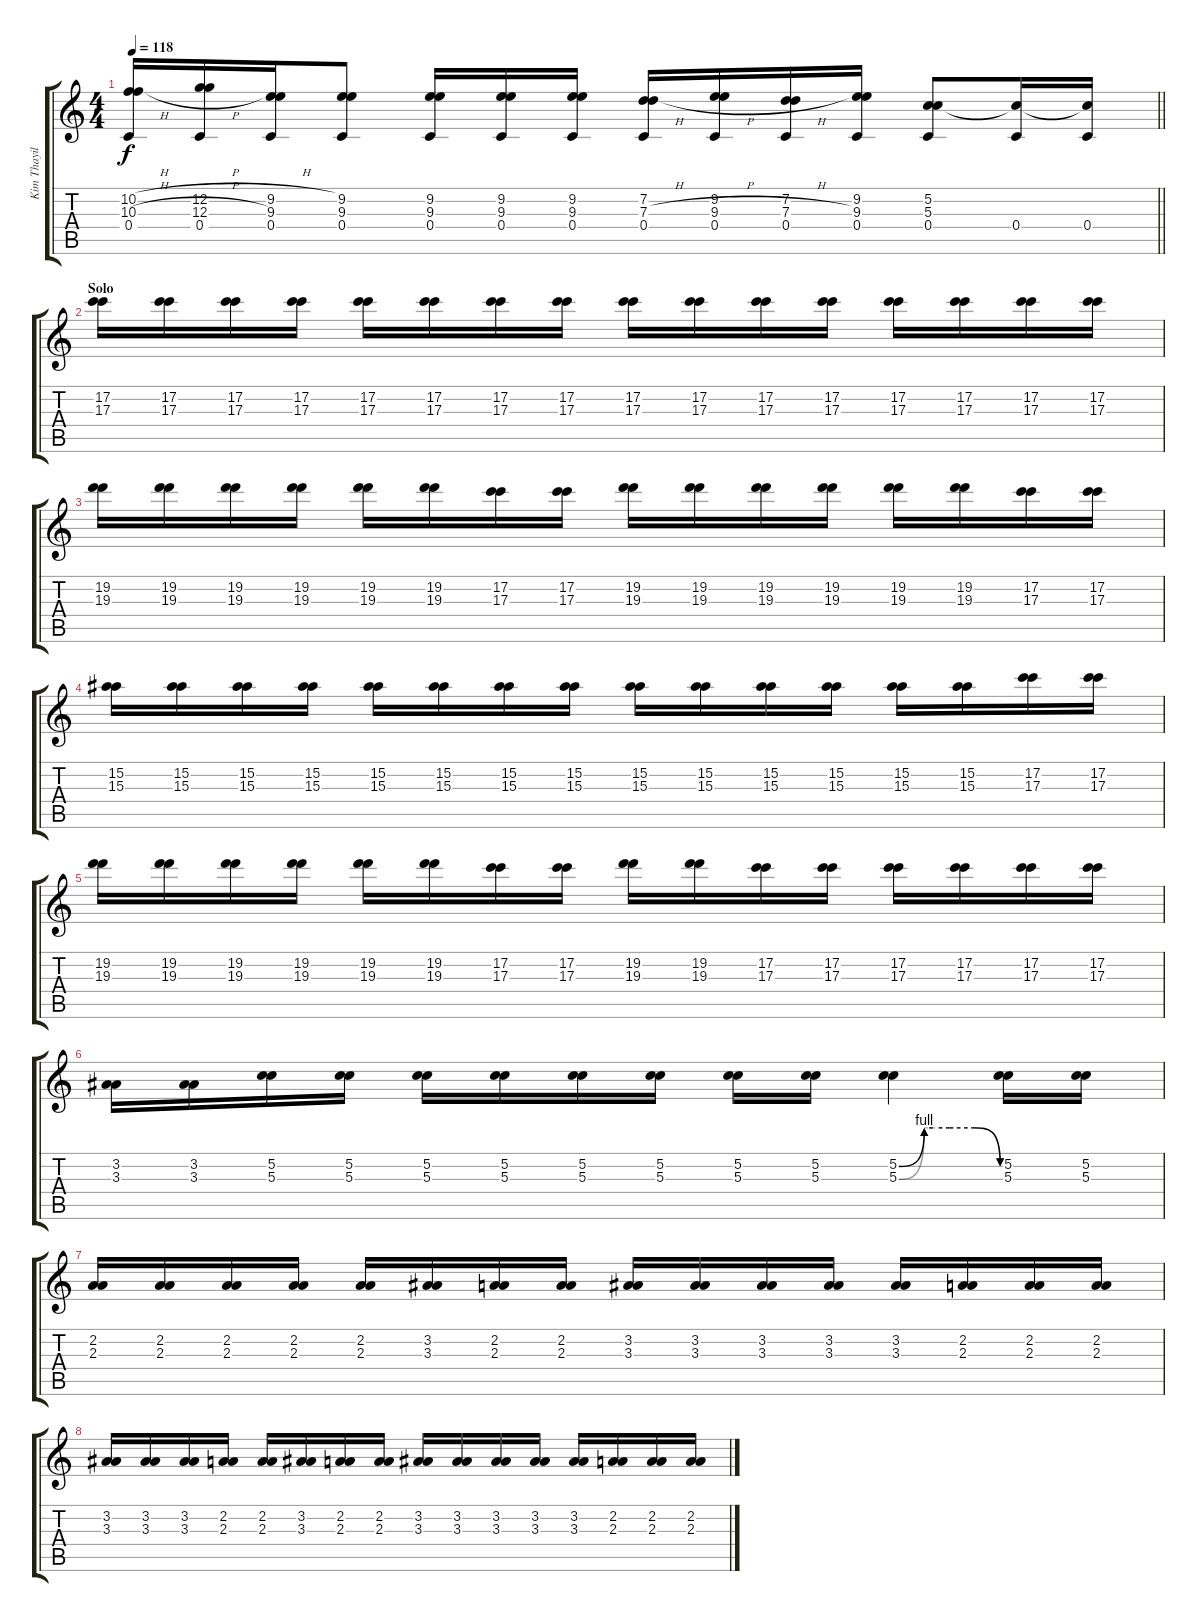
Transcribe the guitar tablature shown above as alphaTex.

\track ("Kim Thayil" "Kim Thayil") {instrument distortionguitar}
\staff {score tabs}
\tuning (E4 G3 G3 C3 G2 C2) {hide}
\ts (4 4)
\tempo 118
\clef g2
\barLineRight lightlight
\ks c
(10.2{h} 10.3{h} 0.4).16{dy f} (12.2{h} 12.3{h} 0.4).16 (9.2{h} 9.3 0.4).16 (9.2 9.3 0.4).8 (9.2 9.3 0.4).16 (9.2 9.3 0.4).16 (9.2 9.3 0.4).16 (7.2{h} 7.3{h} 0.4).16 (9.2{h} 9.3{h} 0.4).16 (7.2{h} 7.3{h} 0.4).16 (9.2 9.3 0.4).16 (5.2 5.3 0.4).8 (5.3{t} 0.4).16 (5.3{t} 0.4).16 |
\section ("" "Solo")
(17.2 17.3).16 (17.2 17.3).16 (17.2 17.3).16 (17.2 17.3).16 (17.2 17.3).16 (17.2 17.3).16 (17.2 17.3).16 (17.2 17.3).16 (17.2 17.3).16 (17.2 17.3).16 (17.2 17.3).16 (17.2 17.3).16 (17.2 17.3).16 (17.2 17.3).16 (17.2 17.3).16 (17.2 17.3).16 |
(19.2 19.3).16 (19.2 19.3).16 (19.2 19.3).16 (19.2 19.3).16 (19.2 19.3).16 (19.2 19.3).16 (17.2 17.3).16 (17.2 17.3).16 (19.2 19.3).16 (19.2 19.3).16 (19.2 19.3).16 (19.2 19.3).16 (19.2 19.3).16 (19.2 19.3).16 (17.2 17.3).16 (17.2 17.3).16 |
(15.2 15.3).16 (15.2 15.3).16 (15.2 15.3).16 (15.2 15.3).16 (15.2 15.3).16 (15.2 15.3).16 (15.2 15.3).16 (15.2 15.3).16 (15.2 15.3).16 (15.2 15.3).16 (15.2 15.3).16 (15.2 15.3).16 (15.2 15.3).16 (15.2 15.3).16 (17.2 17.3).16 (17.2 17.3).16 |
(19.2 19.3).16 (19.2 19.3).16 (19.2 19.3).16 (19.2 19.3).16 (19.2 19.3).16 (19.2 19.3).16 (17.2 17.3).16 (17.2 17.3).16 (19.2 19.3).16 (19.2 19.3).16 (17.2 17.3).16 (17.2 17.3).16 (17.2 17.3).16 (17.2 17.3).16 (17.2 17.3).16 (17.2 17.3).16 |
(3.2 3.3).16 (3.2 3.3).16 (5.2 5.3).16 (5.2 5.3).16 (5.2 5.3).16 (5.2 5.3).16 (5.2 5.3).16 (5.2 5.3).16 (5.2 5.3).16 (5.2 5.3).16 (5.2{be (custom 0 0 15 4 20 4 30 4 45 4 60 0)} 5.3{be (custom 0 0 15 4 30 4 45 4 60 0)}).4 (5.2 5.3).16 (5.2 5.3).16 |
(2.2 2.3).16 (2.2 2.3).16 (2.2 2.3).16 (2.2 2.3).16 (2.2 2.3).16 (3.2 3.3).16 (2.2 2.3).16 (2.2 2.3).16 (3.2 3.3).16 (3.2 3.3).16 (3.2 3.3).16 (3.2 3.3).16 (3.2 3.3).16 (2.2 2.3).16 (2.2 2.3).16 (2.2 2.3).16 |
(3.2 3.3).16 (3.2 3.3).16 (3.2 3.3).16 (2.2 2.3).16 (2.2 2.3).16 (3.2 3.3).16 (2.2 2.3).16 (2.2 2.3).16 (3.2 3.3).16 (3.2 3.3).16 (3.2 3.3).16 (3.2 3.3).16 (3.2 3.3).16 (2.2 2.3).16 (2.2 2.3).16 (2.2 2.3).16
